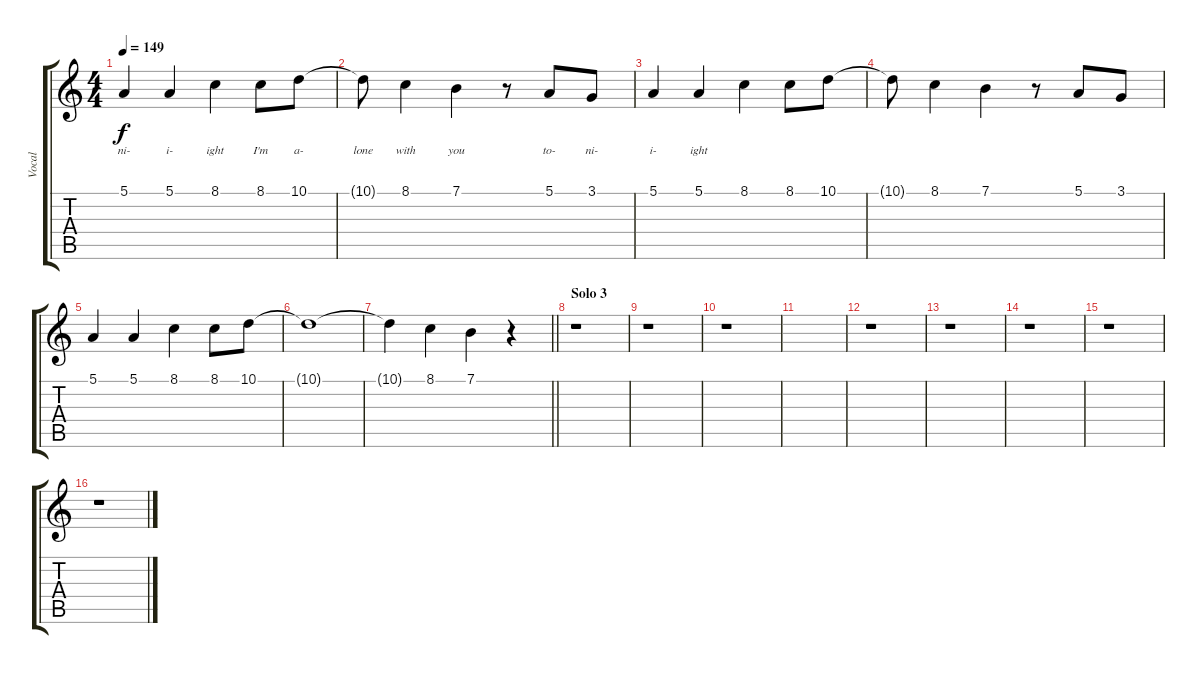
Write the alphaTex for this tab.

\track ("Vocal" "Vocal") {instrument tenorsax}
\staff {score tabs}
\tuning (E4 B3 G3 D3 A2 E2) {hide}
\ts (4 4)
\tempo 149
\clef g2
\ks c
5.1.4{lyrics (0 "ni-") lyrics (1 "") lyrics (2 "") lyrics (3 "") lyrics (4 "") dy f} 5.1.4{lyrics (0 "i-") lyrics (1 "") lyrics (2 "") lyrics (3 "") lyrics (4 "")} 8.1.4{lyrics (0 "ight") lyrics (1 "") lyrics (2 "") lyrics (3 "") lyrics (4 "")} 8.1.8{lyrics (0 "I'm") lyrics (1 "") lyrics (2 "") lyrics (3 "") lyrics (4 "")} 10.1.8{lyrics (0 "a-") lyrics (1 "") lyrics (2 "") lyrics (3 "") lyrics (4 "")} |
10.1{t}.8{lyrics (0 "lone") lyrics (1 "") lyrics (2 "") lyrics (3 "") lyrics (4 "")} 8.1.4{lyrics (0 "with") lyrics (1 "") lyrics (2 "") lyrics (3 "") lyrics (4 "")} 7.1.4{lyrics (0 "you") lyrics (1 "") lyrics (2 "") lyrics (3 "") lyrics (4 "")} r.8 5.1.8{lyrics (0 "to-") lyrics (1 "") lyrics (2 "") lyrics (3 "") lyrics (4 "")} 3.1.8{lyrics (0 "ni-") lyrics (1 "") lyrics (2 "") lyrics (3 "") lyrics (4 "")} |
5.1.4{lyrics (0 "i-") lyrics (1 "") lyrics (2 "") lyrics (3 "") lyrics (4 "")} 5.1.4{lyrics (0 "ight") lyrics (1 "") lyrics (2 "") lyrics (3 "") lyrics (4 "")} 8.1.4 8.1.8 10.1.8 |
10.1{t}.8 8.1.4 7.1.4 r.8 5.1.8 3.1.8 |
5.1.4 5.1.4 8.1.4 8.1.8 10.1.8 |
10.1{t}.1 |
\barLineRight lightlight
10.1{t}.4 8.1.4 7.1.4 r.4 |
\section ("" "Solo 3")
r.1 |
r.1 |
r.1 |
|
r.1 |
r.1 |
r.1 |
r.1 |
r.1
